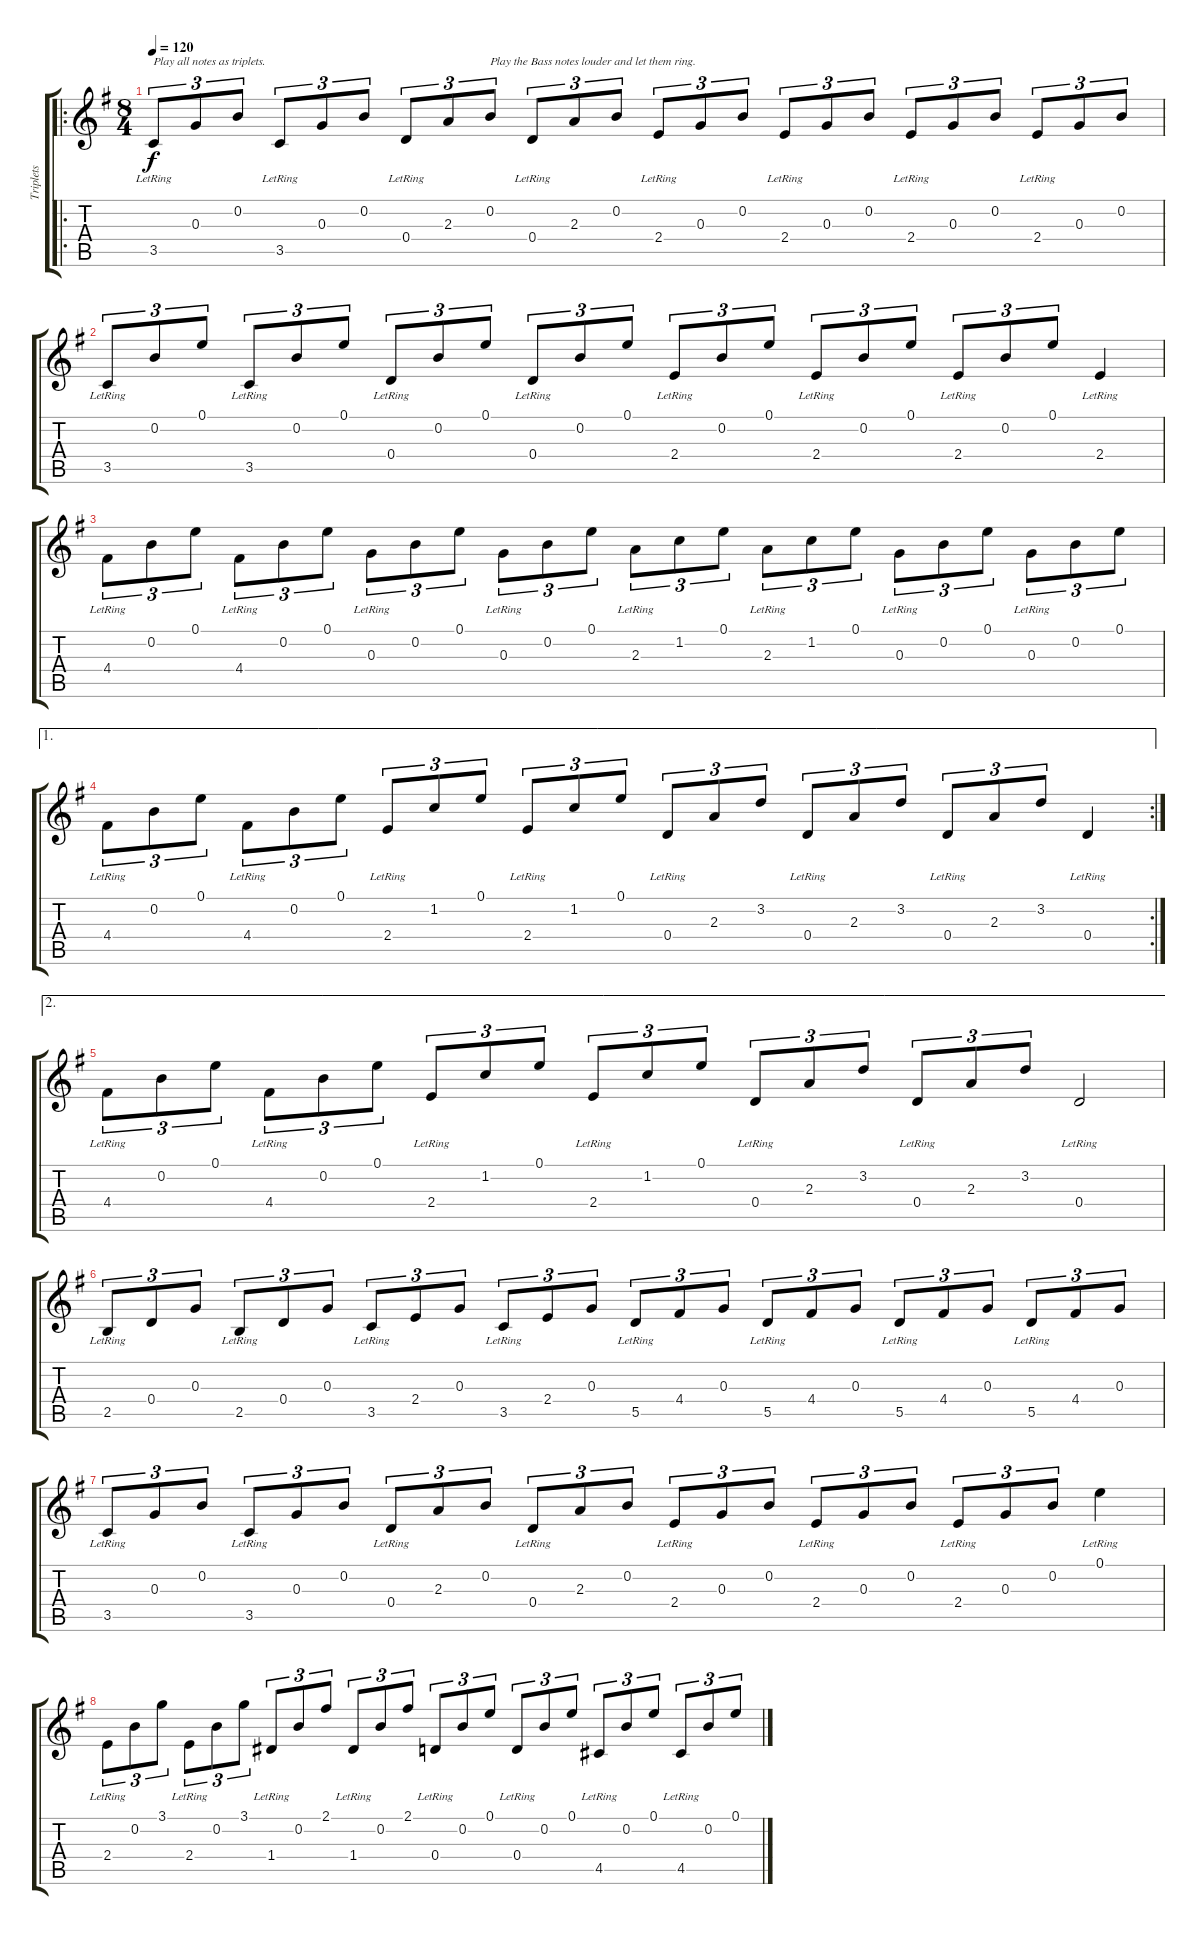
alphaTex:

\track ("Triplets" "Triplets") {instrument acousticguitarnylon}
\staff {score tabs}
\tuning (E4 B3 G3 D3 A2 E2) {hide}
\ro
\ts (8 4)
\tempo 120
\clef g2
\ks g
3.5{lr}.8{tu (3 2) txt "Play all notes as triplets." dy f instrument acousticguitarnylon} 0.3.8{tu (3 2)} 0.2.8{tu (3 2)} 3.5{lr}.8{tu (3 2)} 0.3.8{tu (3 2)} 0.2.8{tu (3 2)} 0.4{lr}.8{tu (3 2)} 2.3.8{tu (3 2)} 0.2.8{tu (3 2) txt "Play the Bass notes louder and let them ring."} 0.4{lr}.8{tu (3 2)} 2.3.8{tu (3 2)} 0.2.8{tu (3 2)} 2.4{lr}.8{tu (3 2)} 0.3.8{tu (3 2)} 0.2.8{tu (3 2)} 2.4{lr}.8{tu (3 2)} 0.3.8{tu (3 2)} 0.2.8{tu (3 2)} 2.4{lr}.8{tu (3 2)} 0.3.8{tu (3 2)} 0.2.8{tu (3 2)} 2.4{lr}.8{tu (3 2)} 0.3.8{tu (3 2)} 0.2.8{tu (3 2)} |
3.5{lr}.8{tu (3 2)} 0.2.8{tu (3 2)} 0.1.8{tu (3 2)} 3.5{lr}.8{tu (3 2)} 0.2.8{tu (3 2)} 0.1.8{tu (3 2)} 0.4{lr}.8{tu (3 2)} 0.2.8{tu (3 2)} 0.1.8{tu (3 2)} 0.4{lr}.8{tu (3 2)} 0.2.8{tu (3 2)} 0.1.8{tu (3 2)} 2.4{lr}.8{tu (3 2)} 0.2.8{tu (3 2)} 0.1.8{tu (3 2)} 2.4{lr}.8{tu (3 2)} 0.2.8{tu (3 2)} 0.1.8{tu (3 2)} 2.4{lr}.8{tu (3 2)} 0.2.8{tu (3 2)} 0.1.8{tu (3 2)} 2.4{lr}.4 |
4.4{lr}.8{tu (3 2)} 0.2.8{tu (3 2)} 0.1.8{tu (3 2)} 4.4{lr}.8{tu (3 2)} 0.2.8{tu (3 2)} 0.1.8{tu (3 2)} 0.3{lr}.8{tu (3 2)} 0.2.8{tu (3 2)} 0.1.8{tu (3 2)} 0.3{lr}.8{tu (3 2)} 0.2.8{tu (3 2)} 0.1.8{tu (3 2)} 2.3{lr}.8{tu (3 2)} 1.2.8{tu (3 2)} 0.1.8{tu (3 2)} 2.3{lr}.8{tu (3 2)} 1.2.8{tu (3 2)} 0.1.8{tu (3 2)} 0.3{lr}.8{tu (3 2)} 0.2.8{tu (3 2)} 0.1.8{tu (3 2)} 0.3{lr}.8{tu (3 2)} 0.2.8{tu (3 2)} 0.1.8{tu (3 2)} |
\ae 1
\rc 2
4.4{lr}.8{tu (3 2)} 0.2.8{tu (3 2)} 0.1.8{tu (3 2)} 4.4{lr}.8{tu (3 2)} 0.2.8{tu (3 2)} 0.1.8{tu (3 2)} 2.4{lr}.8{tu (3 2)} 1.2.8{tu (3 2)} 0.1.8{tu (3 2)} 2.4{lr}.8{tu (3 2)} 1.2.8{tu (3 2)} 0.1.8{tu (3 2)} 0.4{lr}.8{tu (3 2)} 2.3.8{tu (3 2)} 3.2.8{tu (3 2)} 0.4{lr}.8{tu (3 2)} 2.3.8{tu (3 2)} 3.2.8{tu (3 2)} 0.4{lr}.8{tu (3 2)} 2.3.8{tu (3 2)} 3.2.8{tu (3 2)} 0.4{lr}.4 |
\ae 2
4.4{lr}.8{tu (3 2)} 0.2.8{tu (3 2)} 0.1.8{tu (3 2)} 4.4{lr}.8{tu (3 2)} 0.2.8{tu (3 2)} 0.1.8{tu (3 2)} 2.4{lr}.8{tu (3 2)} 1.2.8{tu (3 2)} 0.1.8{tu (3 2)} 2.4{lr}.8{tu (3 2)} 1.2.8{tu (3 2)} 0.1.8{tu (3 2)} 0.4{lr}.8{tu (3 2)} 2.3.8{tu (3 2)} 3.2.8{tu (3 2)} 0.4{lr}.8{tu (3 2)} 2.3.8{tu (3 2)} 3.2.8{tu (3 2)} 0.4{lr}.2 |
2.5{lr}.8{tu (3 2)} 0.4.8{tu (3 2)} 0.3.8{tu (3 2)} 2.5{lr}.8{tu (3 2)} 0.4.8{tu (3 2)} 0.3.8{tu (3 2)} 3.5{lr}.8{tu (3 2)} 2.4.8{tu (3 2)} 0.3.8{tu (3 2)} 3.5{lr}.8{tu (3 2)} 2.4.8{tu (3 2)} 0.3.8{tu (3 2)} 5.5{lr}.8{tu (3 2)} 4.4.8{tu (3 2)} 0.3.8{tu (3 2)} 5.5{lr}.8{tu (3 2)} 4.4.8{tu (3 2)} 0.3.8{tu (3 2)} 5.5{lr}.8{tu (3 2)} 4.4.8{tu (3 2)} 0.3.8{tu (3 2)} 5.5{lr}.8{tu (3 2)} 4.4.8{tu (3 2)} 0.3.8{tu (3 2)} |
3.5{lr}.8{tu (3 2)} 0.3.8{tu (3 2)} 0.2.8{tu (3 2)} 3.5{lr}.8{tu (3 2)} 0.3.8{tu (3 2)} 0.2.8{tu (3 2)} 0.4{lr}.8{tu (3 2)} 2.3.8{tu (3 2)} 0.2.8{tu (3 2)} 0.4{lr}.8{tu (3 2)} 2.3.8{tu (3 2)} 0.2.8{tu (3 2)} 2.4{lr}.8{tu (3 2)} 0.3.8{tu (3 2)} 0.2.8{tu (3 2)} 2.4{lr}.8{tu (3 2)} 0.3.8{tu (3 2)} 0.2.8{tu (3 2)} 2.4{lr}.8{tu (3 2)} 0.3.8{tu (3 2)} 0.2.8{tu (3 2)} 0.1{lr}.4 |
2.4{lr}.8{tu (3 2)} 0.2.8{tu (3 2)} 3.1.8{tu (3 2)} 2.4{lr}.8{tu (3 2)} 0.2.8{tu (3 2)} 3.1.8{tu (3 2)} 1.4{lr}.8{tu (3 2)} 0.2.8{tu (3 2)} 2.1.8{tu (3 2)} 1.4{lr}.8{tu (3 2)} 0.2.8{tu (3 2)} 2.1.8{tu (3 2)} 0.4{lr}.8{tu (3 2)} 0.2.8{tu (3 2)} 0.1.8{tu (3 2)} 0.4{lr}.8{tu (3 2)} 0.2.8{tu (3 2)} 0.1.8{tu (3 2)} 4.5{lr}.8{tu (3 2)} 0.2.8{tu (3 2)} 0.1.8{tu (3 2)} 4.5{lr}.8{tu (3 2)} 0.2.8{tu (3 2)} 0.1.8{tu (3 2)}
